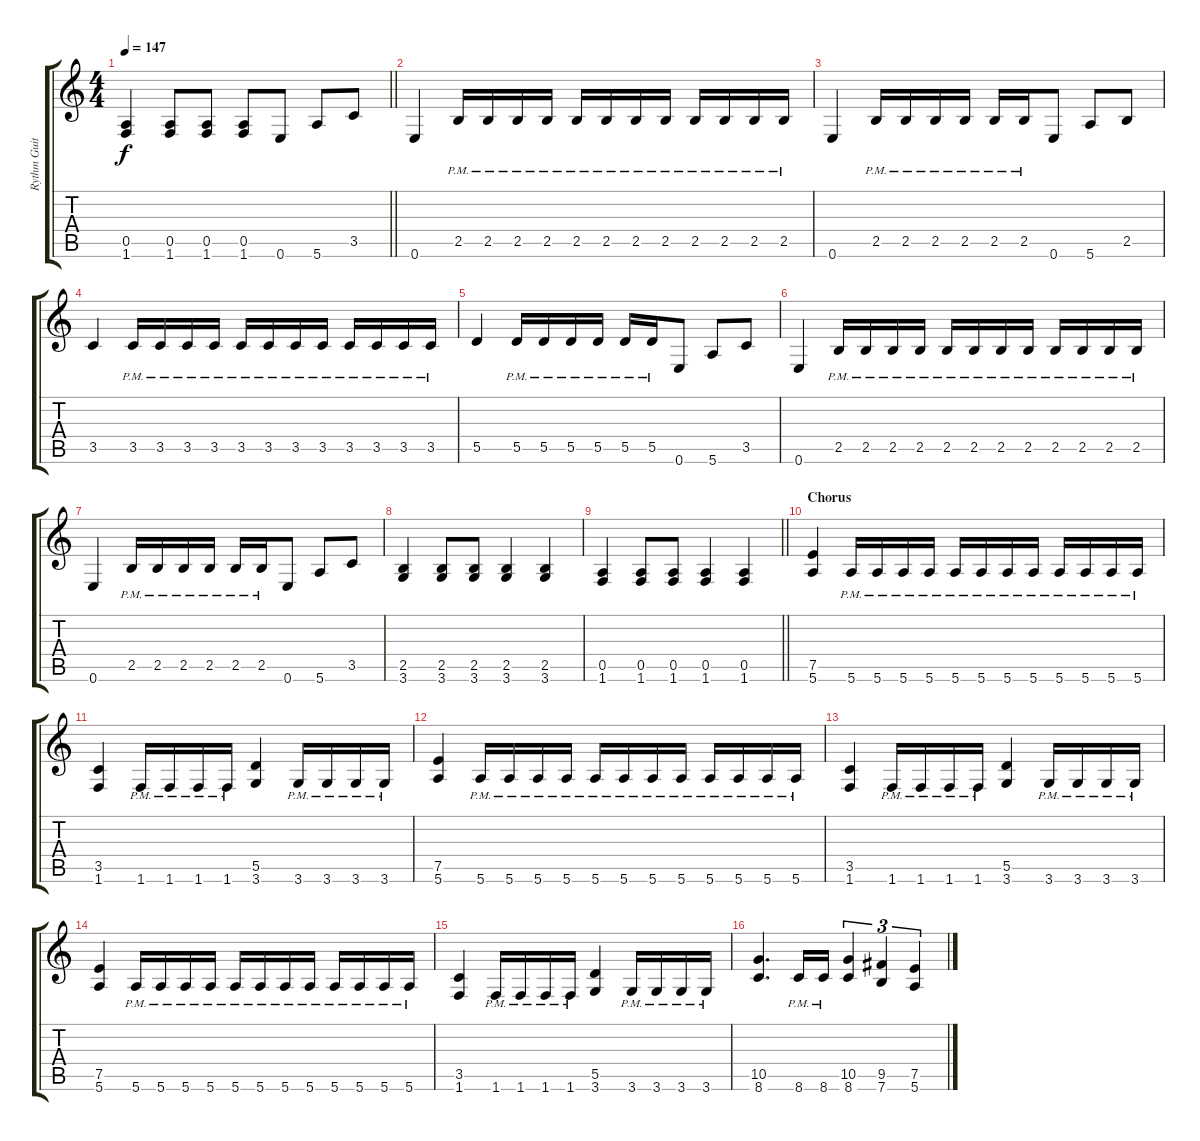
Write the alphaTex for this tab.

\track ("Rythm Guitar" "Rythm Guit") {instrument overdrivenguitar}
\staff {score tabs}
\tuning (E4 B3 G3 D3 A2 E2) {hide}
\ts (4 4)
\tempo 147
\clef g2
\barLineRight lightlight
\ks c
(0.5 1.6).4{dy f} (0.5 1.6).8 (0.5 1.6).8 (0.5 1.6).8 0.6.8 5.6.8 3.5.8 |
0.6.4 2.5{pm}.16 2.5{pm}.16 2.5{pm}.16 2.5{pm}.16 2.5{pm}.16 2.5{pm}.16 2.5{pm}.16 2.5{pm}.16 2.5{pm}.16 2.5{pm}.16 2.5{pm}.16 2.5{pm}.16 |
0.6.4 2.5{pm}.16 2.5{pm}.16 2.5{pm}.16 2.5{pm}.16 2.5{pm}.16 2.5{pm}.16 0.6.8 5.6.8 2.5.8 |
3.5.4 3.5{pm}.16 3.5{pm}.16 3.5{pm}.16 3.5{pm}.16 3.5{pm}.16 3.5{pm}.16 3.5{pm}.16 3.5{pm}.16 3.5{pm}.16 3.5{pm}.16 3.5{pm}.16 3.5{pm}.16 |
5.5.4 5.5{pm}.16 5.5{pm}.16 5.5{pm}.16 5.5{pm}.16 5.5{pm}.16 5.5{pm}.16 0.6.8 5.6.8 3.5.8 |
0.6.4 2.5{pm}.16 2.5{pm}.16 2.5{pm}.16 2.5{pm}.16 2.5{pm}.16 2.5{pm}.16 2.5{pm}.16 2.5{pm}.16 2.5{pm}.16 2.5{pm}.16 2.5{pm}.16 2.5{pm}.16 |
0.6.4 2.5{pm}.16 2.5{pm}.16 2.5{pm}.16 2.5{pm}.16 2.5{pm}.16 2.5{pm}.16 0.6.8 5.6.8 3.5.8 |
(2.5 3.6).4 (2.5 3.6).8 (2.5 3.6).8 (2.5 3.6).4 (2.5 3.6).4 |
\barLineRight lightlight
(0.5 1.6).4 (0.5 1.6).8 (0.5 1.6).8 (0.5 1.6).4 (0.5 1.6).4 |
\section ("" "Chorus")
(7.5 5.6).4 5.6{pm}.16 5.6{pm}.16 5.6{pm}.16 5.6{pm}.16 5.6{pm}.16 5.6{pm}.16 5.6{pm}.16 5.6{pm}.16 5.6{pm}.16 5.6{pm}.16 5.6{pm}.16 5.6{pm}.16 |
(3.5 1.6).4 1.6{pm}.16 1.6{pm}.16 1.6{pm}.16 1.6{pm}.16 (5.5 3.6).4 3.6{pm}.16 3.6{pm}.16 3.6{pm}.16 3.6{pm}.16 |
(7.5 5.6).4 5.6{pm}.16 5.6{pm}.16 5.6{pm}.16 5.6{pm}.16 5.6{pm}.16 5.6{pm}.16 5.6{pm}.16 5.6{pm}.16 5.6{pm}.16 5.6{pm}.16 5.6{pm}.16 5.6{pm}.16 |
(3.5 1.6).4 1.6{pm}.16 1.6{pm}.16 1.6{pm}.16 1.6{pm}.16 (5.5 3.6).4 3.6{pm}.16 3.6{pm}.16 3.6{pm}.16 3.6{pm}.16 |
(7.5 5.6).4 5.6{pm}.16 5.6{pm}.16 5.6{pm}.16 5.6{pm}.16 5.6{pm}.16 5.6{pm}.16 5.6{pm}.16 5.6{pm}.16 5.6{pm}.16 5.6{pm}.16 5.6{pm}.16 5.6{pm}.16 |
(3.5 1.6).4 1.6{pm}.16 1.6{pm}.16 1.6{pm}.16 1.6{pm}.16 (5.5 3.6).4 3.6{pm}.16 3.6{pm}.16 3.6{pm}.16 3.6{pm}.16 |
(10.5 8.6).4{d} 8.6{pm}.16 8.6{pm}.16 (10.5 8.6).4{tu (3 2)} (9.5 7.6).4{tu (3 2)} (7.5 5.6).4{tu (3 2)}
